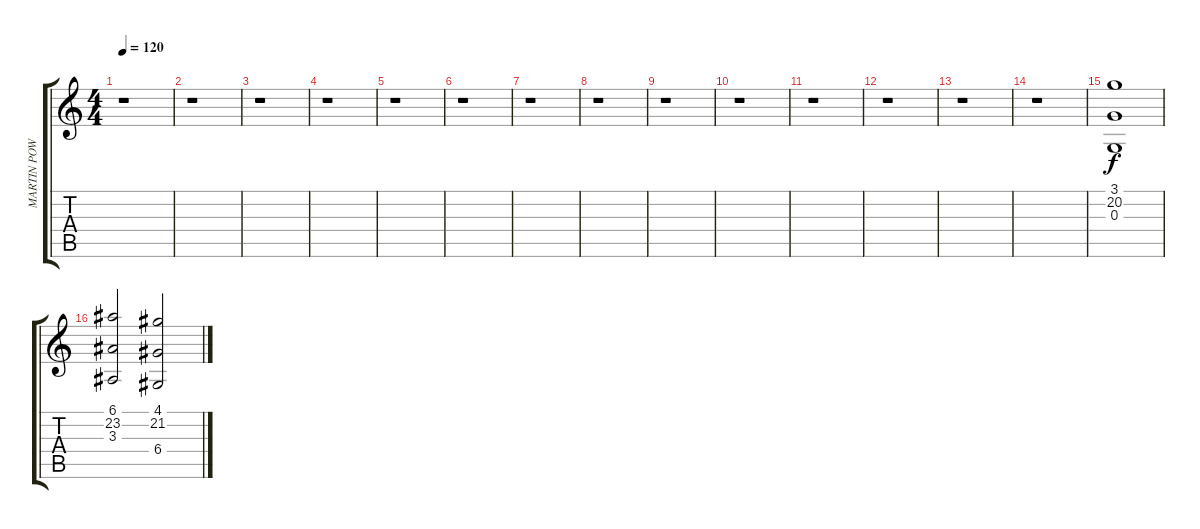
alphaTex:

\track ("MARTIN POWELL" "MARTIN POW") {instrument stringensemble1}
\staff {score tabs}
\tuning (E4 B3 G3 D3 A2 E2) {hide}
\ts (4 4)
\tempo 120
\clef g2
\ks c
r.1{dy fff} |
r.1 |
r.1 |
r.1 |
r.1 |
r.1 |
r.1 |
r.1 |
r.1 |
r.1 |
r.1 |
r.1 |
r.1 |
r.1 |
(3.1 20.2 0.3).1{dy f volume 12} |
(6.1 23.2 3.3).2 (4.1 21.2 6.4).2
